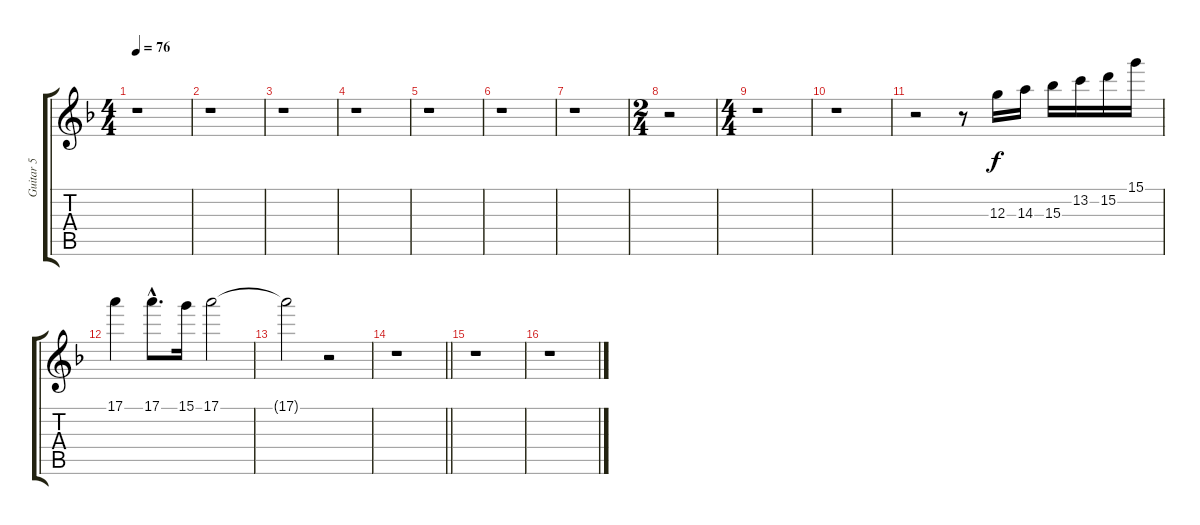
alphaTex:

\track ("Guitar 5" "Guitar 5") {instrument acousticguitarnylon}
\staff {score tabs}
\tuning (E4 B3 G3 D3 A2 D2) {hide}
\ts (4 4)
\tempo 76
\clef g2
\ks f
r.1{dy f} |
r.1 |
r.1 |
r.1 |
r.1 |
r.1 |
r.1 |
\ts (2 4)
r.2 |
\ts (4 4)
r.1 |
r.1 |
r.2{volume 12 balance 16 instrument overdrivenguitar} r.8 12.3.16{balance 0} 14.3.16 15.3.16 13.2.16 15.2.16 15.1.16 |
17.1.4 17.1{hac}.8{d} 15.1.16 17.1.2 |
17.1{t}.2 r.2 |
\barLineRight lightlight
r.1 |
r.1 |
r.1
